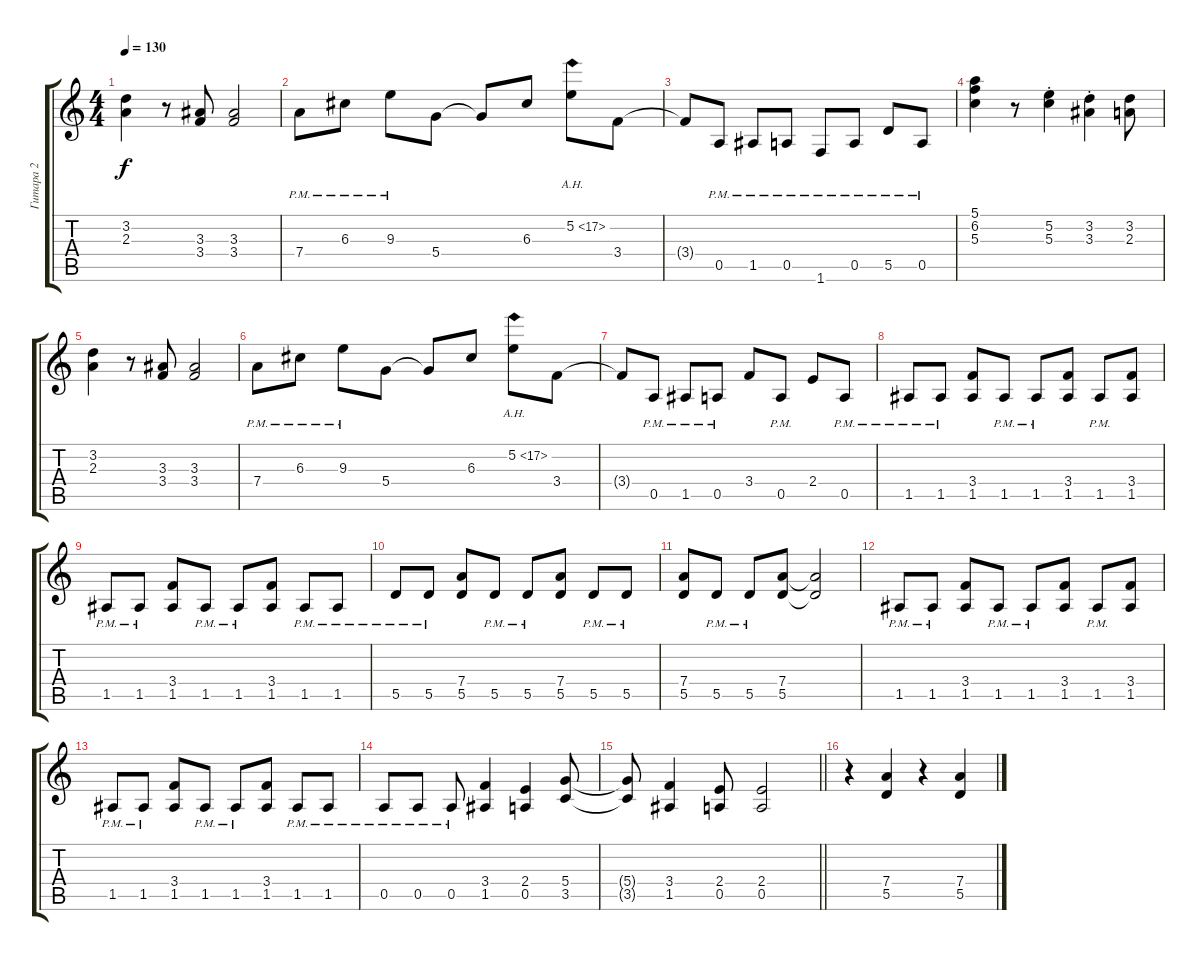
\track ("Гитара 2" "Гитара 2") {instrument distortionguitar}
\staff {score tabs}
\tuning (E4 B3 G3 D3 A2 E2) {hide}
\ts (4 4)
\tempo 130
\clef g2
\ks c
(3.2 2.3).4{dy f} r.8 (3.3 3.4).8 (3.3 3.4).2 |
7.4{pm}.8 6.3{pm}.8 9.3{pm}.8 5.4.8 5.4{t}.8 6.3.8 5.2{ah 12}.8 3.4.8 |
3.4{t}.8 0.5{pm}.8 1.5{pm}.8 0.5{pm}.8 1.6{pm}.8 0.5{pm}.8 5.5{pm}.8 0.5{pm}.8 |
(5.1 6.2 5.3).4 r.8 (5.2{st} 5.3{st}).4 (3.2{st} 3.3{st}).4 (3.2 2.3).8 |
(3.2 2.3).4 r.8 (3.3 3.4).8 (3.3 3.4).2 |
7.4{pm}.8 6.3{pm}.8 9.3{pm}.8 5.4.8 5.4{t}.8 6.3.8 5.2{ah 12}.8 3.4.8 |
3.4{t}.8 0.5{pm}.8 1.5{pm}.8 0.5{pm}.8 3.4.8 0.5{pm}.8 2.4.8 0.5{pm}.8 |
1.5{pm}.8 1.5{pm}.8 (3.4 1.5).8 1.5{pm}.8 1.5{pm}.8 (3.4 1.5).8 1.5{pm}.8 (3.4 1.5).8 |
1.5{pm}.8 1.5{pm}.8 (3.4 1.5).8 1.5{pm}.8 1.5{pm}.8 (3.4 1.5).8 1.5{pm}.8 1.5{pm}.8 |
5.5{pm}.8 5.5{pm}.8 (7.4 5.5).8 5.5{pm}.8 5.5{pm}.8 (7.4 5.5).8 5.5{pm}.8 5.5{pm}.8 |
(7.4 5.5).8 5.5{pm}.8 5.5{pm}.8 (7.4 5.5).8 (7.4{t} 5.5{t}).2 |
1.5{pm}.8 1.5{pm}.8 (3.4 1.5).8 1.5{pm}.8 1.5{pm}.8 (3.4 1.5).8 1.5{pm}.8 (3.4 1.5).8 |
1.5{pm}.8 1.5{pm}.8 (3.4 1.5).8 1.5{pm}.8 1.5{pm}.8 (3.4 1.5).8 1.5{pm}.8 1.5{pm}.8 |
0.5{pm}.8 0.5{pm}.8 0.5{pm}.8 (3.4 1.5).4 (2.4 0.5).4 (5.4 3.5).8 |
\barLineRight lightlight
(5.4{t} 3.5{t}).8 (3.4 1.5).4 (2.4 0.5).8 (2.4 0.5).2 |
r.4 (7.4 5.5).4 r.4 (7.4 5.5).4
